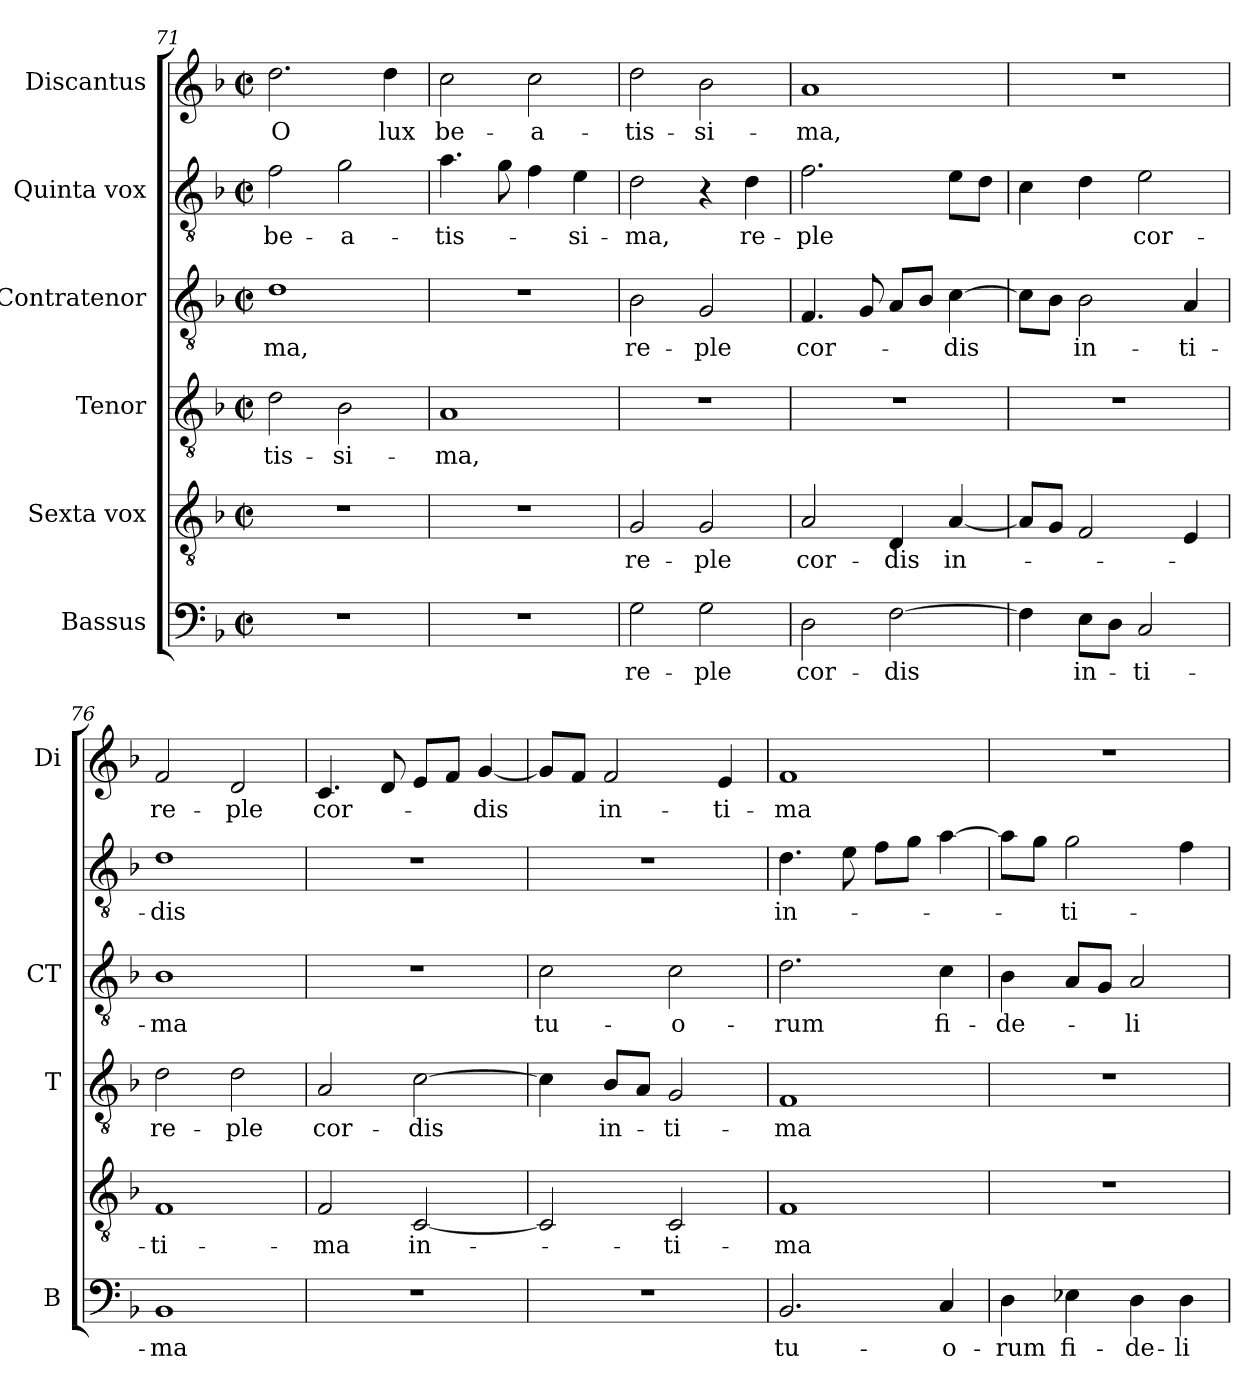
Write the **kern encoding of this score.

**kern	**text	**kern	**text	**kern	**text	**kern	**text	**kern	**text	**kern	**text
*part6	*part6	*part5	*part5	*part4	*part4	*part3	*part3	*part2	*part2	*part1	*part1
*staff6	*staff6	*staff5	*staff5	*staff4	*staff4	*staff3	*staff3	*staff2	*staff2	*staff1	*staff1
*I"Bassus	*	*I"Sexta vox	*	*I"Tenor	*	*I"Contratenor	*	*I"Quinta vox	*	*I"Discantus	*
*I'B	*	*	*	*I'T	*	*I'CT	*	*	*	*I'Di	*
*clefF4	*	*clefGv2	*	*clefGv2	*	*clefGv2	*	*clefGv2	*	*clefG2	*
*k[b-]	*	*k[b-]	*	*k[b-]	*	*k[b-]	*	*k[b-]	*	*k[b-]	*
*F:	*	*F:	*	*F:	*	*F:	*	*F:	*	*F:	*
*M2/2	*	*M2/2	*	*M2/2	*	*M2/2	*	*M2/2	*	*M2/2	*
*met(c|)	*	*met(c|)	*	*met(c|)	*	*met(c|)	*	*met(c|)	*	*met(c|)	*
=71	=71	=71	=71	=71	=71	=71	=71	=71	=71	=71	=71
!	!	!	!	!	!LO:LY:b	!	!LO:LY:b	!	!LO:LY:b	!	!LO:LY:b
1r	.	1r	.	2d\	-tis-	1d	-ma,	2f\	be-	2.dd\	O
!	!	!	!	!	!LO:LY:b	!	!	!	!LO:LY:b	!	!
.	.	.	.	2B-\	-si-	.	.	2g\	-a-	.	.
!	!	!	!	!	!	!	!	!	!	!	!LO:LY:b
.	.	.	.	.	.	.	.	.	.	4dd\	lux
!!LO:PB:g=z
=72	=72	=72	=72	=72	=72	=72	=72	=72	=72	=72	=72
!	!	!	!	!	!LO:LY:b	!	!	!	!LO:LY:b	!	!LO:LY:b
1r	.	1r	.	1A	-ma,	1r	.	4.a\	-tis-	2cc\	be-
.	.	.	.	.	.	.	.	8g\	.	.	.
!	!	!	!	!	!	!	!	!	!	!	!LO:LY:b
.	.	.	.	.	.	.	.	4f\	.	2cc\	-a-
!	!	!	!	!	!	!	!	!	!LO:LY:b	!	!
.	.	.	.	.	.	.	.	4e\	-si-	.	.
=73	=73	=73	=73	=73	=73	=73	=73	=73	=73	=73	=73
!	!LO:LY:b	!	!LO:LY:b	!	!	!	!LO:LY:b	!	!LO:LY:b	!	!LO:LY:b
2G\	re-	2G/	re-	1r	.	2B-\	re-	2d\	-ma,	2dd\	-tis-
!	!LO:LY:b	!	!LO:LY:b	!	!	!	!LO:LY:b	!	!	!	!LO:LY:b
2G\	-ple	2G/	-ple	.	.	2G/	-ple	4r	.	2b-\	-si-
!	!	!	!	!	!	!	!	!	!LO:LY:b	!	!
.	.	.	.	.	.	.	.	4d\	re-	.	.
=74	=74	=74	=74	=74	=74	=74	=74	=74	=74	=74	=74
!	!LO:LY:b	!	!LO:LY:b	!	!	!	!LO:LY:b	!	!LO:LY:b	!	!LO:LY:b
2D\	cor-	2A/	cor-	1r	.	4.F/	cor-	2.f\	-ple	1a	-ma,
.	.	.	.	.	.	8G/	.	.	.	.	.
!	!LO:LY:b	!	!LO:LY:b	!	!	!	!	!	!	!	!
[2F\	-dis	4D/	-dis	.	.	8A/L	.	.	.	.	.
.	.	.	.	.	.	8B-/J	.	.	.	.	.
!	!	!	!LO:LY:b	!	!	!	!LO:LY:b	!	!	!	!
.	.	[4A/	in-	.	.	[4c\	-dis	8e\L	.	.	.
.	.	.	.	.	.	.	.	8d\J	.	.	.
=75	=75	=75	=75	=75	=75	=75	=75	=75	=75	=75	=75
4F\]	.	8A/L]	.	1r	.	8c\L]	.	4c\	.	1r	.
.	.	8G/J	.	.	.	8B-\J	.	.	.	.	.
!	!LO:LY:b	!	!	!	!	!	!LO:LY:b	!	!	!	!
8E\L	in-	2F/	.	.	.	2B-\	in-	4d\	.	.	.
8D\J	.	.	.	.	.	.	.	.	.	.	.
!	!LO:LY:b	!	!	!	!	!	!	!	!LO:LY:b	!	!
2C/	-ti-	.	.	.	.	.	.	2e\	cor-	.	.
!	!	!	!	!	!	!	!LO:LY:b	!	!	!	!
.	.	4E/	.	.	.	4A/	-ti-	.	.	.	.
=76	=76	=76	=76	=76	=76	=76	=76	=76	=76	=76	=76
!	!LO:LY:b	!	!LO:LY:b	!	!LO:LY:b	!	!LO:LY:b	!	!LO:LY:b	!	!LO:LY:b
1BB-	-ma	1F	-ti-	2d\	re-	1B-	-ma	1d	-dis	2f/	re-
!	!	!	!	!	!LO:LY:b	!	!	!	!	!	!LO:LY:b
.	.	.	.	2d\	-ple	.	.	.	.	2d/	-ple
=77	=77	=77	=77	=77	=77	=77	=77	=77	=77	=77	=77
!	!	!	!LO:LY:b	!	!LO:LY:b	!	!	!	!	!	!LO:LY:b
1r	.	2F/	-ma	2A/	cor-	1r	.	1r	.	4.c/	cor-
.	.	.	.	.	.	.	.	.	.	8d/	.
!	!	!	!LO:LY:b	!	!LO:LY:b	!	!	!	!	!	!
.	.	[2C/	in-	[2c\	-dis	.	.	.	.	8e/L	.
.	.	.	.	.	.	.	.	.	.	8f/J	.
!	!	!	!	!	!	!	!	!	!	!	!LO:LY:b
.	.	.	.	.	.	.	.	.	.	[4g/	-dis
!!LO:LB:g=z
=78	=78	=78	=78	=78	=78	=78	=78	=78	=78	=78	=78
!	!	!	!	!	!	!	!LO:LY:b	!	!	!	!
1r	.	2C/]	.	4c\]	.	2c\	tu-	1r	.	8g/L]	.
.	.	.	.	.	.	.	.	.	.	8f/J	.
!	!	!	!	!	!LO:LY:b	!	!	!	!	!	!LO:LY:b
.	.	.	.	8B-/L	in-	.	.	.	.	2f/	in-
.	.	.	.	8A/J	.	.	.	.	.	.	.
!	!	!	!LO:LY:b	!	!LO:LY:b	!	!LO:LY:b	!	!	!	!
.	.	2C/	-ti-	2G/	-ti-	2c\	-o-	.	.	.	.
!	!	!	!	!	!	!	!	!	!	!	!LO:LY:b
.	.	.	.	.	.	.	.	.	.	4e/	-ti-
=79	=79	=79	=79	=79	=79	=79	=79	=79	=79	=79	=79
!	!LO:LY:b	!	!LO:LY:b	!	!LO:LY:b	!	!LO:LY:b	!	!LO:LY:b	!	!LO:LY:b
2.BB-/	tu-	1F	-ma	1F	-ma	2.d\	-rum	4.d\	in-	1f	-ma
.	.	.	.	.	.	.	.	8e\	.	.	.
.	.	.	.	.	.	.	.	8f\L	.	.	.
.	.	.	.	.	.	.	.	8g\J	.	.	.
!	!LO:LY:b	!	!	!	!	!	!LO:LY:b	!	!	!	!
4C/	-o-	.	.	.	.	4c\	fi-	[4a\	.	.	.
=80	=80	=80	=80	=80	=80	=80	=80	=80	=80	=80	=80
!	!LO:LY:b	!	!	!	!	!	!LO:LY:b	!	!	!	!
4D\	-rum	1r	.	1r	.	4B-\	-de-	8a\L]	.	1r	.
.	.	.	.	.	.	.	.	8g\J	.	.	.
!	!LO:LY:b	!	!	!	!	!	!	!	!LO:LY:b	!	!
4E-X\	fi-	.	.	.	.	8A/L	.	2g\	-ti-	.	.
.	.	.	.	.	.	8G/J	.	.	.	.	.
!	!LO:LY:b	!	!	!	!	!	!LO:LY:b	!	!	!	!
4D\	-de-	.	.	.	.	2A/	-li-	.	.	.	.
!	!LO:LY:b	!	!	!	!	!	!	!	!	!	!
4D\	-li-	.	.	.	.	.	.	4f\	.	.	.
=	=	=	=	=	=	=	=	=	=	=	=
*-	*-	*-	*-	*-	*-	*-	*-	*-	*-	*-	*-
